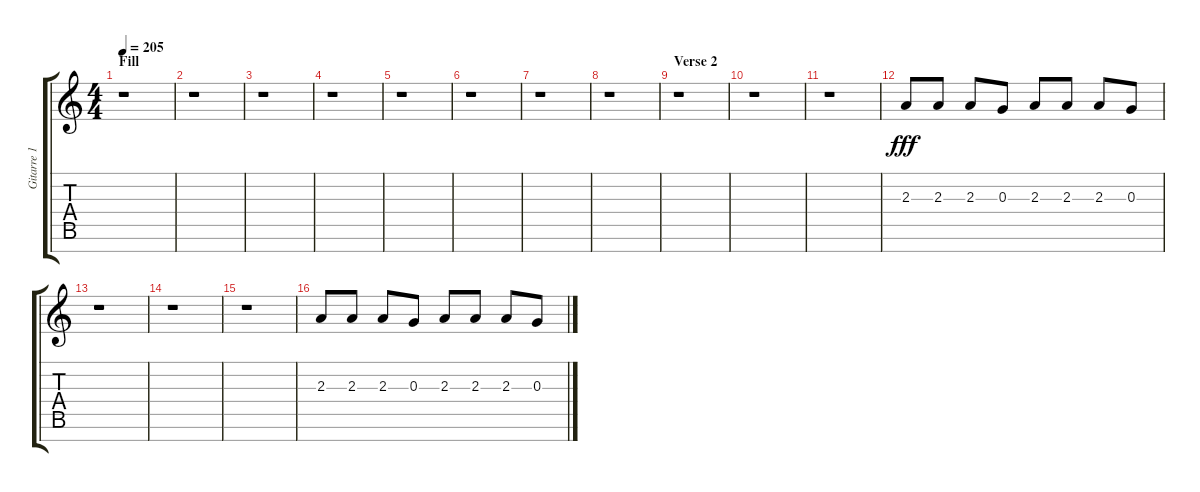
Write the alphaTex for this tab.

\track ("Gitarre 1 - Farin Urlaub" "Gitarre 1 ") {instrument distortionguitar}
\staff {score tabs}
\tuning (E4 B3 G3 D3 A2 E2 B1) {hide}
\ts (4 4)
\section ("" "Fill")
\tempo 205
\clef g2
\ks c
r.1{dy fff} |
r.1 |
r.1 |
r.1 |
r.1 |
r.1 |
r.1 |
r.1 |
\section ("" "Verse 2")
r.1 |
r.1 |
r.1 |
2.3.8 2.3.8 2.3.8 0.3.8 2.3.8 2.3.8 2.3.8 0.3.8 |
r.1 |
r.1 |
r.1 |
2.3.8 2.3.8 2.3.8 0.3.8 2.3.8 2.3.8 2.3.8 0.3.8
